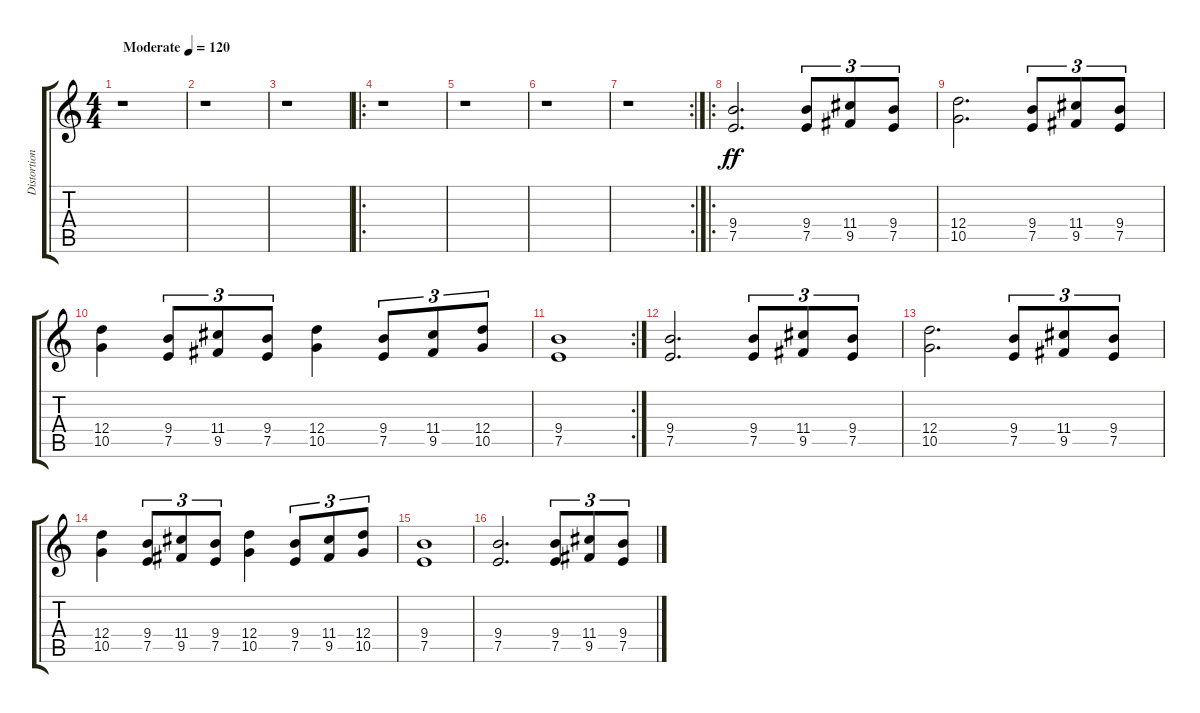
\track ("Distortion Guitar 2" "Distortion") {instrument distortionguitar}
\staff {score tabs}
\tuning (E4 B3 G3 D3 A2 E2) {hide}
\ts (4 4)
\tempo (120 "Moderate")
\clef g2
\ks c
r.1{dy ff instrument distortionguitar} |
r.1 |
r.1 |
\ro
r.1 |
r.1 |
r.1 |
\rc 2
r.1 |
\ro
(9.4 7.5).2{d} (9.4 7.5).8{tu (3 2)} (11.4 9.5).8{tu (3 2)} (9.4 7.5).8{tu (3 2)} |
(12.4 10.5).2{d} (9.4 7.5).8{tu (3 2)} (11.4 9.5).8{tu (3 2)} (9.4 7.5).8{tu (3 2)} |
(12.4 10.5).4 (9.4 7.5).8{tu (3 2)} (11.4 9.5).8{tu (3 2)} (9.4 7.5).8{tu (3 2)} (12.4 10.5).4 (9.4 7.5).8{tu (3 2)} (11.4 9.5).8{tu (3 2)} (12.4 10.5).8{tu (3 2)} |
\rc 2
(9.4 7.5).1 |
(9.4 7.5).2{d} (9.4 7.5).8{tu (3 2)} (11.4 9.5).8{tu (3 2)} (9.4 7.5).8{tu (3 2)} |
(12.4 10.5).2{d} (9.4 7.5).8{tu (3 2)} (11.4 9.5).8{tu (3 2)} (9.4 7.5).8{tu (3 2)} |
(12.4 10.5).4 (9.4 7.5).8{tu (3 2)} (11.4 9.5).8{tu (3 2)} (9.4 7.5).8{tu (3 2)} (12.4 10.5).4 (9.4 7.5).8{tu (3 2)} (11.4 9.5).8{tu (3 2)} (12.4 10.5).8{tu (3 2)} |
(9.4 7.5).1 |
(9.4 7.5).2{d} (9.4 7.5).8{tu (3 2)} (11.4 9.5).8{tu (3 2)} (9.4 7.5).8{tu (3 2)}
